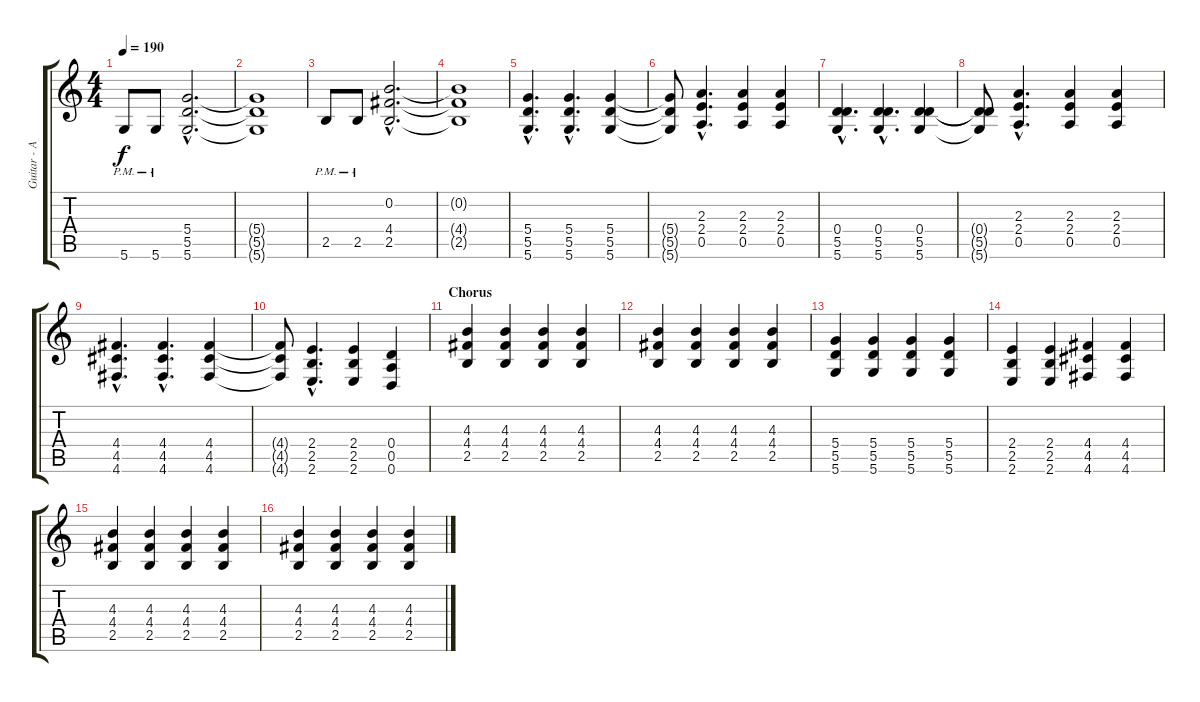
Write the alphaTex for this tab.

\track ("Guitar - Antti Lindholm" "Guitar - A") {instrument distortionguitar}
\staff {score tabs}
\tuning (E4 B3 G3 D3 A2 D2) {hide}
\ts (4 4)
\tempo 190
\clef g2
\ks c
5.6{pm}.8{dy f} 5.6{pm}.8 (5.4{hac} 5.5{hac} 5.6{hac}).2{d} |
(5.4{t} 5.5{t} 5.6{t}).1 |
2.5{pm}.8 2.5{pm}.8 (0.2{hac} 4.4{hac} 2.5{hac}).2{d} |
(0.2{t} 4.4{t} 2.5{t}).1 |
(5.4{hac} 5.5{hac} 5.6{hac}).4{d} (5.4{hac} 5.5{hac} 5.6{hac}).4{d} (5.4 5.5 5.6).4 |
(5.4{t} 5.5{t} 5.6{t}).8 (2.3{hac} 2.4{hac} 0.5{hac}).4{d} (2.3 2.4 0.5).4 (2.3 2.4 0.5).4 |
(0.4{hac} 5.5{hac} 5.6{hac}).4{d} (0.4{hac} 5.5{hac} 5.6{hac}).4{d} (0.4 5.5 5.6).4 |
(0.4{t} 5.5{t} 5.6{t}).8 (2.3{hac} 2.4{hac} 0.5{hac}).4{d} (2.3 2.4 0.5).4 (2.3 2.4 0.5).4 |
(4.4{hac} 4.5{hac} 4.6{hac}).4{d} (4.4{hac} 4.5{hac} 4.6{hac}).4{d} (4.4 4.5 4.6).4 |
(4.4{t} 4.5{t} 4.6{t}).8 (2.4{hac} 2.5{hac} 2.6{hac}).4{d} (2.4 2.5 2.6).4 (0.4 0.5 0.6).4 |
\section ("" "Chorus")
(4.3 4.4 2.5).4 (4.3 4.4 2.5).4 (4.3 4.4 2.5).4 (4.3 4.4 2.5).4 |
(4.3 4.4 2.5).4 (4.3 4.4 2.5).4 (4.3 4.4 2.5).4 (4.3 4.4 2.5).4 |
(5.4 5.5 5.6).4 (5.4 5.5 5.6).4 (5.4 5.5 5.6).4 (5.4 5.5 5.6).4 |
(2.4 2.5 2.6).4 (2.4 2.5 2.6).4 (4.4 4.5 4.6).4 (4.4 4.5 4.6).4 |
(4.3 4.4 2.5).4 (4.3 4.4 2.5).4 (4.3 4.4 2.5).4 (4.3 4.4 2.5).4 |
(4.3 4.4 2.5).4 (4.3 4.4 2.5).4 (4.3 4.4 2.5).4 (4.3 4.4 2.5).4
